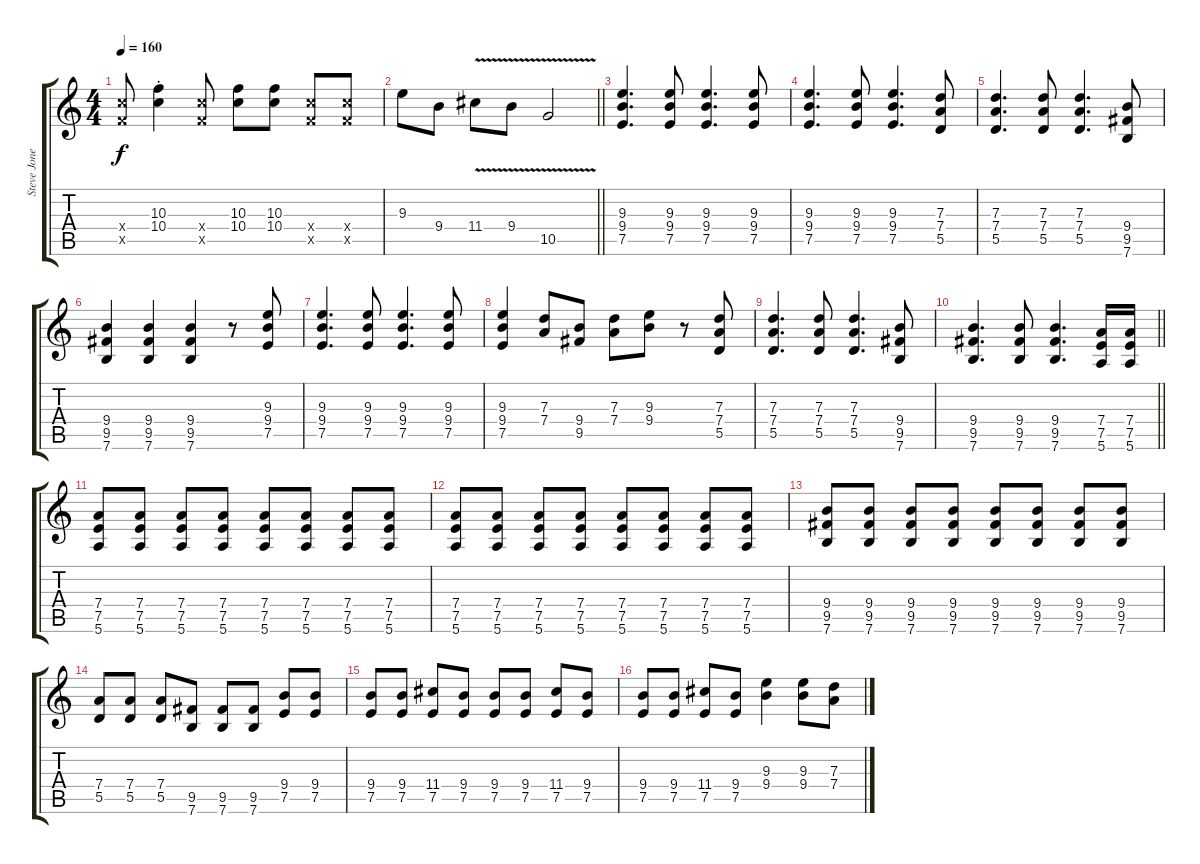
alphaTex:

\track ("Steve Jones" "Steve Jone") {instrument distortionguitar}
\staff {score tabs}
\tuning (E4 B3 G3 D3 A2 E2) {hide}
\ts (4 4)
\tempo 160
\clef g2
\ks c
(10.4{x} 8.5{x}).8{dy f} (10.3{st} 10.4{st}).4 (10.4{x} 8.5{x}).8 (10.3 10.4).8 (10.3 10.4).8 (10.4{x} 8.5{x}).8 (10.4{x} 8.5{x}).8 |
\barLineRight lightlight
9.3.8 9.4.8 11.4{v}.8 9.4{v}.8 10.5{v}.2 |
(9.3 9.4 7.5).4{d} (9.3 9.4 7.5).8 (9.3 9.4 7.5).4{d} (9.3 9.4 7.5).8 |
(9.3 9.4 7.5).4{d} (9.3 9.4 7.5).8 (9.3 9.4 7.5).4{d} (7.3 7.4 5.5).8 |
(7.3 7.4 5.5).4{d} (7.3 7.4 5.5).8 (7.3 7.4 5.5).4{d} (9.4 9.5 7.6).8 |
(9.4 9.5 7.6).4 (9.4 9.5 7.6).4 (9.4 9.5 7.6).4 r.8 (9.3 9.4 7.5).8 |
(9.3 9.4 7.5).4{d} (9.3 9.4 7.5).8 (9.3 9.4 7.5).4{d} (9.3 9.4 7.5).8 |
(9.3 9.4 7.5).4 (7.3 7.4).8 (9.4 9.5).8 (7.3 7.4).8 (9.3 9.4).8 r.8 (7.3 7.4 5.5).8 |
(7.3 7.4 5.5).4{d} (7.3 7.4 5.5).8 (7.3 7.4 5.5).4{d} (9.4 9.5 7.6).8 |
\barLineRight lightlight
(9.4 9.5 7.6).4{d} (9.4 9.5 7.6).8 (9.4 9.5 7.6).4{d} (7.4 7.5 5.6).16 (7.4 7.5 5.6).16 |
(7.4 7.5 5.6).8 (7.4 7.5 5.6).8 (7.4 7.5 5.6).8 (7.4 7.5 5.6).8 (7.4 7.5 5.6).8 (7.4 7.5 5.6).8 (7.4 7.5 5.6).8 (7.4 7.5 5.6).8 |
(7.4 7.5 5.6).8 (7.4 7.5 5.6).8 (7.4 7.5 5.6).8 (7.4 7.5 5.6).8 (7.4 7.5 5.6).8 (7.4 7.5 5.6).8 (7.4 7.5 5.6).8 (7.4 7.5 5.6).8 |
(9.4 9.5 7.6).8 (9.4 9.5 7.6).8 (9.4 9.5 7.6).8 (9.4 9.5 7.6).8 (9.4 9.5 7.6).8 (9.4 9.5 7.6).8 (9.4 9.5 7.6).8 (9.4 9.5 7.6).8 |
(7.4 5.5).8 (7.4 5.5).8 (7.4 5.5).8 (9.5 7.6).8 (9.5 7.6).8 (9.5 7.6).8 (9.4 7.5).8 (9.4 7.5).8 |
(9.4 7.5).8 (9.4 7.5).8 (11.4 7.5).8 (9.4 7.5).8 (9.4 7.5).8 (9.4 7.5).8 (11.4 7.5).8 (9.4 7.5).8 |
(9.4 7.5).8 (9.4 7.5).8 (11.4 7.5).8 (9.4 7.5).8 (9.3 9.4).4 (9.3 9.4).8 (7.3 7.4).8
